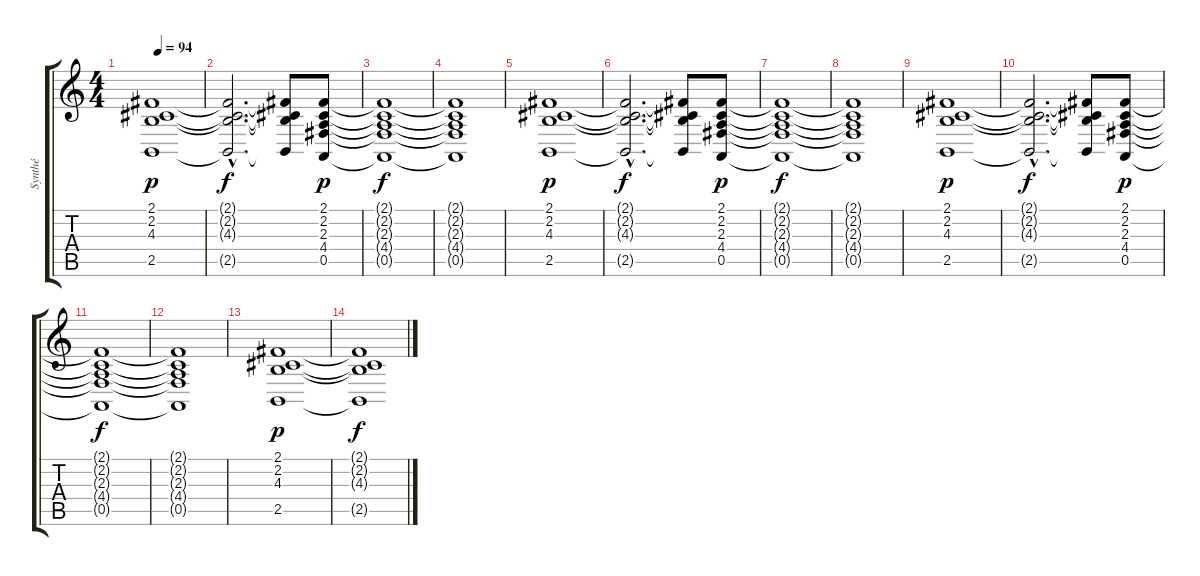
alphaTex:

\track ("Synthé" "Synthé") {instrument electricpiano2}
\staff {score tabs}
\tuning (E4 B3 G3 D3 A2 E2) {hide}
\ts (4 4)
\tempo 94
\clef g2
\ks c
(2.1 2.2 4.3 2.5).1{dy p} |
(2.1{hac t} 2.2{hac t} 4.3{hac t} 2.5{hac t}).2{d dy f} (2.1{t} 2.2{t} 4.3{t} 2.5{t}).8 (2.1 2.2 2.3 4.4 0.5).8{dy p} |
(2.1{t} 2.2{t} 2.3{t} 4.4{t} 0.5{t}).1{dy f} |
(2.1{t} 2.2{t} 2.3{t} 4.4{t} 0.5{t}).1 |
(2.1 2.2 4.3 2.5).1{dy p} |
(2.1{hac t} 2.2{hac t} 4.3{hac t} 2.5{hac t}).2{d dy f} (2.1{t} 2.2{t} 4.3{t} 2.5{t}).8 (2.1 2.2 2.3 4.4 0.5).8{dy p} |
(2.1{t} 2.2{t} 2.3{t} 4.4{t} 0.5{t}).1{dy f} |
(2.1{t} 2.2{t} 2.3{t} 4.4{t} 0.5{t}).1 |
(2.1 2.2 4.3 2.5).1{dy p} |
(2.1{hac t} 2.2{hac t} 4.3{hac t} 2.5{hac t}).2{d dy f} (2.1{t} 2.2{t} 4.3{t} 2.5{t}).8 (2.1 2.2 2.3 4.4 0.5).8{dy p} |
(2.1{t} 2.2{t} 2.3{t} 4.4{t} 0.5{t}).1{dy f} |
(2.1{t} 2.2{t} 2.3{t} 4.4{t} 0.5{t}).1 |
(2.1 2.2 4.3 2.5).1{dy p} |
(2.1{t} 2.2{t} 4.3{t} 2.5{t}).1{dy f}
